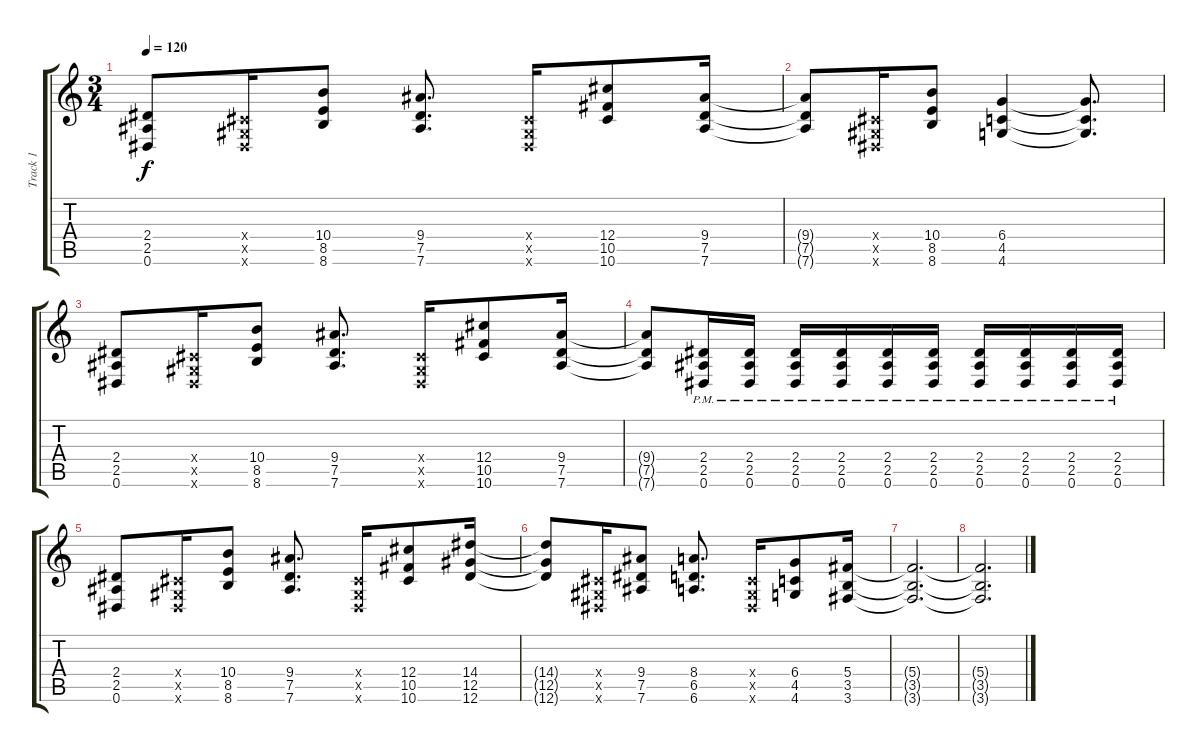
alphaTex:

\track ("Track 1" "Track 1") {instrument overdrivenguitar}
\staff {score tabs}
\tuning (Eb4 Bb3 Gb3 Db3 Ab2 Eb2) {hide}
\ts (3 4)
\tempo 120
\clef g2
\ks c
(2.4 2.5 0.6).8{dy f} (0.4{x} 0.5{x} 0.6{x}).16 (10.4 8.5 8.6).8 (9.4 7.5 7.6).8{d} (0.4{x} 0.5{x} 0.6{x}).16 (12.4 10.5 10.6).8 (9.4 7.5 7.6).16 |
(9.4{t} 7.5{t} 7.6{t}).8 (0.4{x} 0.5{x} 0.6{x}).16 (10.4 8.5 8.6).8 (6.4 4.5 4.6).4 (6.4{t} 4.5{t} 4.6{t}).8{d} |
(2.4 2.5 0.6).8 (0.4{x} 0.5{x} 0.6{x}).16 (10.4 8.5 8.6).8 (9.4 7.5 7.6).8{d} (0.4{x} 0.5{x} 0.6{x}).16 (12.4 10.5 10.6).8 (9.4 7.5 7.6).16 |
(9.4{t} 7.5{t} 7.6{t}).8 (2.4{pm} 2.5{pm} 0.6{pm}).16 (2.4{pm} 2.5{pm} 0.6{pm}).16 (2.4{pm} 2.5{pm} 0.6{pm}).16 (2.4{pm} 2.5{pm} 0.6{pm}).16 (2.4{pm} 2.5{pm} 0.6{pm}).16 (2.4{pm} 2.5{pm} 0.6{pm}).16 (2.4{pm} 2.5{pm} 0.6{pm}).16 (2.4{pm} 2.5{pm} 0.6{pm}).16 (2.4{pm} 2.5{pm} 0.6{pm}).16 (2.4{pm} 2.5{pm} 0.6{pm}).16 |
(2.4 2.5 0.6).8 (0.4{x} 0.5{x} 0.6{x}).16 (10.4 8.5 8.6).8 (9.4 7.5 7.6).8{d} (0.4{x} 0.5{x} 0.6{x}).16 (12.4 10.5 10.6).8 (14.4 12.5 12.6).16 |
(14.4{t} 12.5{t} 12.6{t}).8 (0.4{x} 0.5{x} 0.6{x}).16 (9.4 7.5 7.6).8 (8.4 6.5 6.6).8{d} (0.4{x} 0.5{x} 0.6{x}).16 (6.4 4.5 4.6).8 (5.4 3.5 3.6).16 |
(5.4{t} 3.5{t} 3.6{t}).2{d} |
(5.4{t} 3.5{t} 3.6{t}).2{d}
